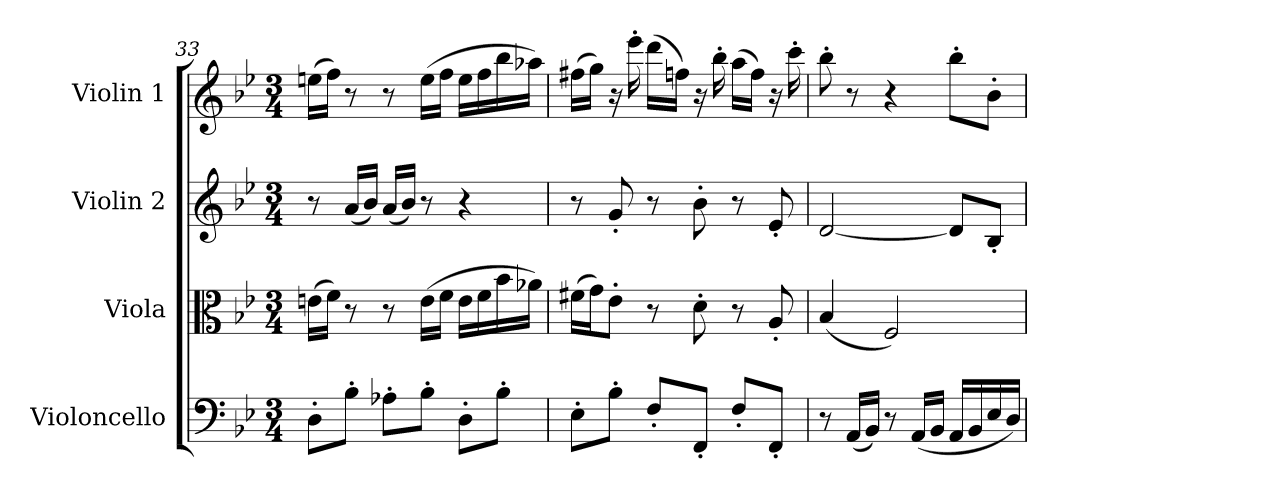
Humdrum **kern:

**kern	**kern	**kern	**kern
*part4	*part3	*part2	*part1
*staff4	*staff3	*staff2	*staff1
*I"Violoncello	*I"Viola	*I"Violin 2	*I"Violin 1
*I'Vc	*I'Vla	*I'Vln	*I'Vln
*clefF4	*clefC3	*clefG2	*clefG2
*k[b-e-]	*k[b-e-]	*k[b-e-]	*k[b-e-]
*M3/4	*M3/4	*M3/4	*M3/4
=33	=33	=33	=33
8D'\L	(16en\LL	8r	(16een\LL
.	16f\JJ)	.	16ff\JJ)
8B-'\J	8r	(<16a/LL	8r
.	.	16b-/JJ)	.
8A-X'\L	8r	(<16a/LL	8r
.	.	16b-/JJ)	.
8B-'\J	(16e\LL	8r	(16ee\LL
.	16f\JJ	.	16ff\JJ
8D'\L	16e\LL	4r	16ee\LL
.	16f\	.	16ff\
8B-'\J	16b-\	.	16bb-\
.	16a-X\JJ)	.	16aa-X\JJ)
=34	=34	=34	=34
8E-'\L	(16f#X\LL	8r	(16ff#X\LL
.	16g\J)	.	16gg\JJ)
8B-'\J	8e-'\J	8g'/	16r
.	.	.	16eee-'\
8F'/L	8r	8r	(16ddd\LL
.	.	.	16ffn\JJ)
8FF'/J	8d'\	8b-'\	16r
.	.	.	16bb-'\
8F'/L	8r	8r	(16aa\LL
.	.	.	16ff\JJ)
8FF'/J	8A'/	8e-'/	16r
.	.	.	16ccc'\
!!LO:LB:g=z
=35	=35	=35	=35
8r	(4B-/	[2d/	8bb-'\
(16AA/LL	.	.	8r
16BB-/JJ)	.	.	.
8r	2F/)	.	4r
(16AA/LL	.	.	.
16BB-/JJ	.	.	.
16AA/LL	.	8d/L]	8bb-'\L
16BB-/	.	.	.
16E-/	.	8B-'/J	8b-'\J
16D/JJ)	.	.	.
=	=	=	=
*-	*-	*-	*-
